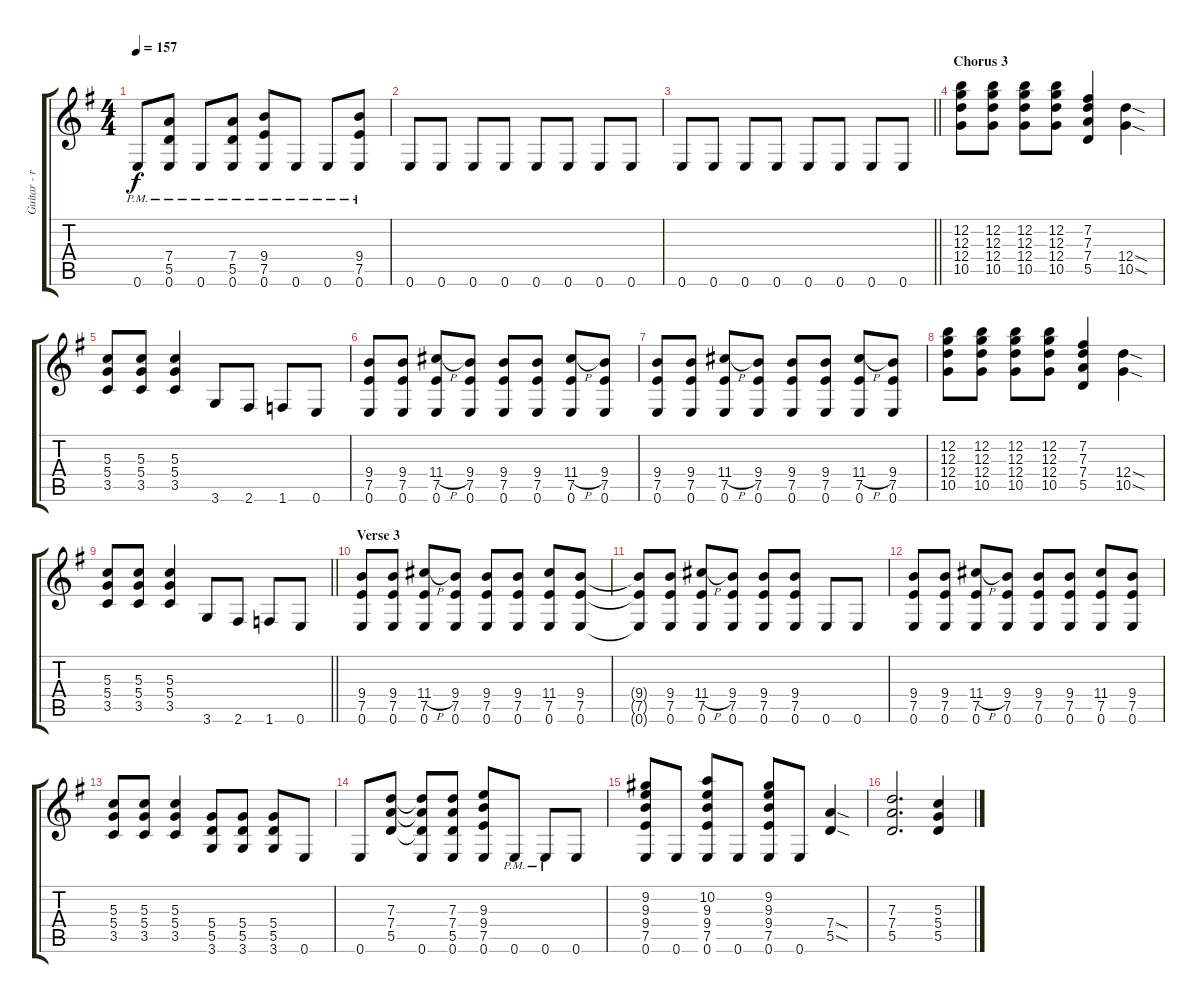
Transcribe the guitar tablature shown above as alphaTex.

\track ("Guitar - right" "Guitar - r") {instrument overdrivenguitar}
\staff {score tabs}
\tuning (E4 B3 G3 D3 A2 E2) {hide}
\ts (4 4)
\tempo 157
\clef g2
\ks g
0.6{pm}.8{dy f} (7.4{pm} 5.5{pm} 0.6{pm}).8 0.6{pm}.8 (7.4{pm} 5.5{pm} 0.6{pm}).8 (9.4{pm} 7.5{pm} 0.6{pm}).8 0.6{pm}.8 0.6{pm}.8 (9.4{pm} 7.5{pm} 0.6{pm}).8 |
0.6.8 0.6.8 0.6.8 0.6.8 0.6.8 0.6.8 0.6.8 0.6.8 |
\barLineRight lightlight
0.6.8 0.6.8 0.6.8 0.6.8 0.6.8 0.6.8 0.6.8 0.6.8 |
\section ("" "Chorus 3")
(12.2 12.3 12.4 10.5).8 (12.2 12.3 12.4 10.5).8 (12.2 12.3 12.4 10.5).8 (12.2 12.3 12.4 10.5).8 (7.2 7.3 7.4 5.5).4 (12.4{sod} 10.5{sod}).4 |
(5.3 5.4 3.5).8 (5.3 5.4 3.5).8 (5.3 5.4 3.5).4 3.6.8 2.6.8 1.6.8 0.6.8 |
(9.4 7.5 0.6).8 (9.4 7.5 0.6).8 (11.4{h} 7.5 0.6).8 (9.4 7.5 0.6).8 (9.4 7.5 0.6).8 (9.4 7.5 0.6).8 (11.4{h} 7.5 0.6).8 (9.4 7.5 0.6).8 |
(9.4 7.5 0.6).8 (9.4 7.5 0.6).8 (11.4{h} 7.5 0.6).8 (9.4 7.5 0.6).8 (9.4 7.5 0.6).8 (9.4 7.5 0.6).8 (11.4{h} 7.5 0.6).8 (9.4 7.5 0.6).8 |
(12.2 12.3 12.4 10.5).8 (12.2 12.3 12.4 10.5).8 (12.2 12.3 12.4 10.5).8 (12.2 12.3 12.4 10.5).8 (7.2 7.3 7.4 5.5).4 (12.4{sod} 10.5{sod}).4 |
\barLineRight lightlight
(5.3 5.4 3.5).8 (5.3 5.4 3.5).8 (5.3 5.4 3.5).4 3.6.8 2.6.8 1.6.8 0.6.8 |
\section ("" "Verse 3")
(9.4 7.5 0.6).8 (9.4 7.5 0.6).8 (11.4{h} 7.5 0.6).8 (9.4 7.5 0.6).8 (9.4 7.5 0.6).8 (9.4 7.5 0.6).8 (11.4 7.5 0.6).8 (9.4 7.5 0.6).8 |
(9.4{t} 7.5{t} 0.6{t}).8 (9.4 7.5 0.6).8 (11.4{h} 7.5 0.6).8 (9.4 7.5 0.6).8 (9.4 7.5 0.6).8 (9.4 7.5 0.6).8 0.6.8 0.6.8 |
(9.4 7.5 0.6).8 (9.4 7.5 0.6).8 (11.4{h} 7.5 0.6).8 (9.4 7.5 0.6).8 (9.4 7.5 0.6).8 (9.4 7.5 0.6).8 (11.4 7.5 0.6).8 (9.4 7.5 0.6).8 |
(5.3 5.4 3.5).8 (5.3 5.4 3.5).8 (5.3 5.4 3.5).4 (5.4 5.5 3.6).8 (5.4 5.5 3.6).8 (5.4 5.5 3.6).8 0.6.8 |
0.6.8 (7.3 7.4 5.5).8 (7.3{t} 7.4{t} 5.5{t} 0.6).8 (7.3 7.4 5.5 0.6).8 (9.3 9.4 7.5 0.6).8 0.6{pm}.8 0.6{pm}.8 0.6.8 |
(9.2 9.3 9.4 7.5 0.6).8 0.6.8 (10.2 9.3 9.4 7.5 0.6).8 0.6.8 (9.2 9.3 9.4 7.5 0.6).8 0.6.8 (7.4{sod} 5.5{sod}).4 |
(7.3 7.4 5.5).2{d} (5.3 5.4 5.5).4
